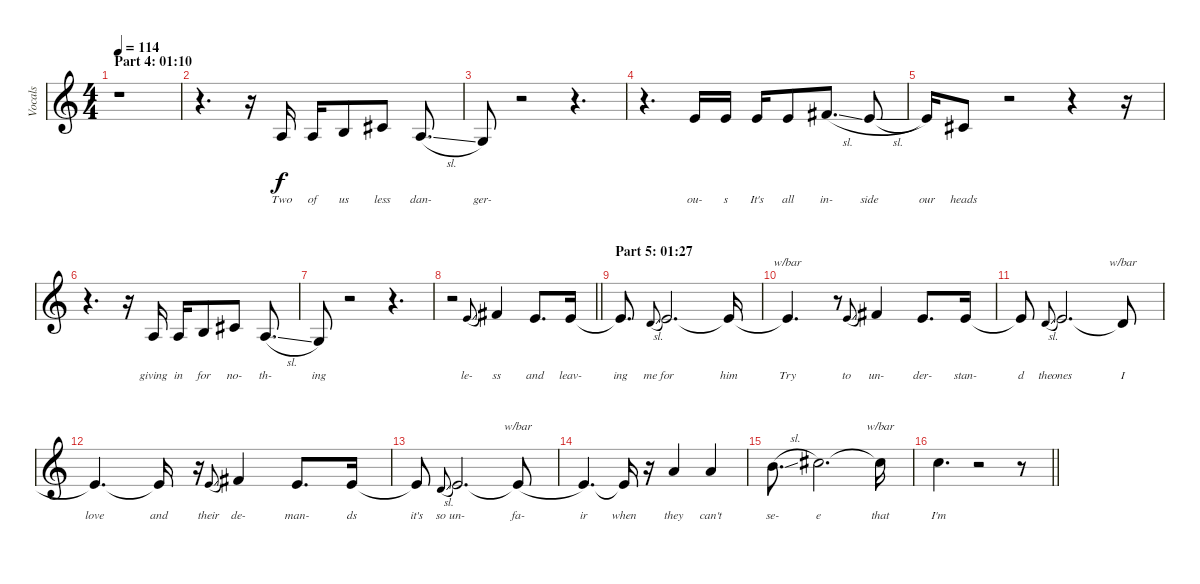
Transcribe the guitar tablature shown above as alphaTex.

\track ("Vocals" "Vocals") {instrument tenorsax}
\staff {score}
\tuning (E4 B3 G3 D3 A2 E2) {hide}
\ts (4 4)
\section ("" "Part 4: 01:10")
\tempo 114
\clef g2
\ks c
r.1{dy f} |
r.4{d} r.16 7.4.16{lyrics (0 "Two") lyrics (1 "") lyrics (2 "") lyrics (3 "") lyrics (4 "")} 7.4.16{lyrics (0 "of") lyrics (1 "") lyrics (2 "") lyrics (3 "") lyrics (4 "")} 9.4.8{lyrics (0 "us") lyrics (1 "") lyrics (2 "") lyrics (3 "") lyrics (4 "")} 11.4.8{lyrics (0 "less") lyrics (1 "") lyrics (2 "") lyrics (3 "") lyrics (4 "")} 7.4{sl}.8{d lyrics (0 "dan-") lyrics (1 "") lyrics (2 "") lyrics (3 "") lyrics (4 "")} |
5.4.8{lyrics (0 "ger-") lyrics (1 "") lyrics (2 "") lyrics (3 "") lyrics (4 "")} r.2 r.4{d} |
r.4{d} 14.4.16{lyrics (0 "ou-") lyrics (1 "") lyrics (2 "") lyrics (3 "") lyrics (4 "")} 14.4.16{lyrics (0 "s") lyrics (1 "") lyrics (2 "") lyrics (3 "") lyrics (4 "")} 14.4.16{lyrics (0 "It's") lyrics (1 "") lyrics (2 "") lyrics (3 "") lyrics (4 "")} 14.4.8{lyrics (0 "all") lyrics (1 "") lyrics (2 "") lyrics (3 "") lyrics (4 "")} 16.4{sl}.8{d lyrics (0 "in-") lyrics (1 "") lyrics (2 "") lyrics (3 "") lyrics (4 "")} 14.4{sl}.8{lyrics (0 "side") lyrics (1 "") lyrics (2 "") lyrics (3 "") lyrics (4 "")} |
14.4{t}.16{lyrics (0 "our") lyrics (1 "") lyrics (2 "") lyrics (3 "") lyrics (4 "")} 11.4.8{lyrics (0 "heads") lyrics (1 "") lyrics (2 "") lyrics (3 "") lyrics (4 "")} r.2 r.4 r.16 |
r.4{d} r.16 7.4.16{lyrics (0 "giving") lyrics (1 "") lyrics (2 "") lyrics (3 "") lyrics (4 "")} 7.4.16{lyrics (0 "in") lyrics (1 "") lyrics (2 "") lyrics (3 "") lyrics (4 "")} 9.4.8{lyrics (0 "for") lyrics (1 "") lyrics (2 "") lyrics (3 "") lyrics (4 "")} 11.4.8{lyrics (0 "no-") lyrics (1 "") lyrics (2 "") lyrics (3 "") lyrics (4 "")} 7.4{sl}.8{d lyrics (0 "th-") lyrics (1 "") lyrics (2 "") lyrics (3 "") lyrics (4 "")} |
5.4.8{lyrics (0 "ing") lyrics (1 "") lyrics (2 "") lyrics (3 "") lyrics (4 "")} r.2 r.4{d} |
\barLineRight lightlight
r.2 14.4{sl}.8{lyrics (0 "le-") lyrics (1 "") lyrics (2 "") lyrics (3 "") lyrics (4 "") gr onbeat} 16.4.4{lyrics (0 "ss") lyrics (1 "") lyrics (2 "") lyrics (3 "") lyrics (4 "")} 14.4.8{d lyrics (0 "and") lyrics (1 "") lyrics (2 "") lyrics (3 "") lyrics (4 "")} 14.4.16{lyrics (0 "leav-") lyrics (1 "") lyrics (2 "") lyrics (3 "") lyrics (4 "")} |
\section ("" "Part 5: 01:27")
14.4{t}.8{d lyrics (0 "ing") lyrics (1 "") lyrics (2 "") lyrics (3 "") lyrics (4 "")} 12.4{sl}.8{lyrics (0 "me") lyrics (1 "") lyrics (2 "") lyrics (3 "") lyrics (4 "") gr onbeat} 14.4.2{d lyrics (0 "for") lyrics (1 "") lyrics (2 "") lyrics (3 "") lyrics (4 "")} 14.4{t}.16{lyrics (0 "him") lyrics (1 "") lyrics (2 "") lyrics (3 "") lyrics (4 "")} |
14.4{t}.4{d tbe (custom default 0 0 22 0 60 -6) lyrics (0 "Try") lyrics (1 "") lyrics (2 "") lyrics (3 "") lyrics (4 "")} r.8 14.4{sl}.8{lyrics (0 "to") lyrics (1 "") lyrics (2 "") lyrics (3 "") lyrics (4 "") gr onbeat} 16.4.4{lyrics (0 "un-") lyrics (1 "") lyrics (2 "") lyrics (3 "") lyrics (4 "")} 14.4.8{d lyrics (0 "der-") lyrics (1 "") lyrics (2 "") lyrics (3 "") lyrics (4 "")} 14.4.16{lyrics (0 "stan-") lyrics (1 "") lyrics (2 "") lyrics (3 "") lyrics (4 "")} |
14.4{t}.8{lyrics (0 "d") lyrics (1 "") lyrics (2 "") lyrics (3 "") lyrics (4 "")} 12.4{sl}.8{lyrics (0 "the") lyrics (1 "") lyrics (2 "") lyrics (3 "") lyrics (4 "") gr onbeat} 14.4.2{d lyrics (0 "ones") lyrics (1 "") lyrics (2 "") lyrics (3 "") lyrics (4 "")} 14.4{t}.8{tbe (custom default 0 -4 10 0 15 -4 60 -6) lyrics (0 "I") lyrics (1 "") lyrics (2 "") lyrics (3 "") lyrics (4 "")} |
14.4{t}.4{d lyrics (0 "love") lyrics (1 "") lyrics (2 "") lyrics (3 "") lyrics (4 "")} 14.4{t}.16{lyrics (0 "and") lyrics (1 "") lyrics (2 "") lyrics (3 "") lyrics (4 "")} r.16 14.4{sl}.8{lyrics (0 "their") lyrics (1 "") lyrics (2 "") lyrics (3 "") lyrics (4 "") gr onbeat} 16.4.4{lyrics (0 "de-") lyrics (1 "") lyrics (2 "") lyrics (3 "") lyrics (4 "")} 14.4.8{d lyrics (0 "man-") lyrics (1 "") lyrics (2 "") lyrics (3 "") lyrics (4 "")} 14.4.16{lyrics (0 "ds") lyrics (1 "") lyrics (2 "") lyrics (3 "") lyrics (4 "")} |
14.4{t}.8{lyrics (0 "it's") lyrics (1 "") lyrics (2 "") lyrics (3 "") lyrics (4 "")} 12.4{sl}.8{lyrics (0 "so") lyrics (1 "") lyrics (2 "") lyrics (3 "") lyrics (4 "") gr onbeat} 14.4.2{d lyrics (0 "un-") lyrics (1 "") lyrics (2 "") lyrics (3 "") lyrics (4 "")} 14.4{t}.8{tbe (dive default 0 0 60 -8) lyrics (0 "fa-") lyrics (1 "") lyrics (2 "") lyrics (3 "") lyrics (4 "")} |
14.4{t}.4{d lyrics (0 "ir") lyrics (1 "") lyrics (2 "") lyrics (3 "") lyrics (4 "")} 14.4{t}.16{lyrics (0 "when") lyrics (1 "") lyrics (2 "") lyrics (3 "") lyrics (4 "")} r.16 19.4.4{lyrics (0 "they") lyrics (1 "") lyrics (2 "") lyrics (3 "") lyrics (4 "")} 19.4.4{lyrics (0 "can't") lyrics (1 "") lyrics (2 "") lyrics (3 "") lyrics (4 "")} |
21.4{sl}.8{d lyrics (0 "se-") lyrics (1 "") lyrics (2 "") lyrics (3 "") lyrics (4 "")} 23.4.2{d lyrics (0 "e") lyrics (1 "") lyrics (2 "") lyrics (3 "") lyrics (4 "")} 23.4{t}.16{tbe (custom default 0 0 10 0 53 -8 60 -8) lyrics (0 "that") lyrics (1 "") lyrics (2 "") lyrics (3 "") lyrics (4 "")} |
\barLineRight lightlight
23.4{t}.4{d lyrics (0 "I'm") lyrics (1 "") lyrics (2 "") lyrics (3 "") lyrics (4 "")} r.2 r.8
